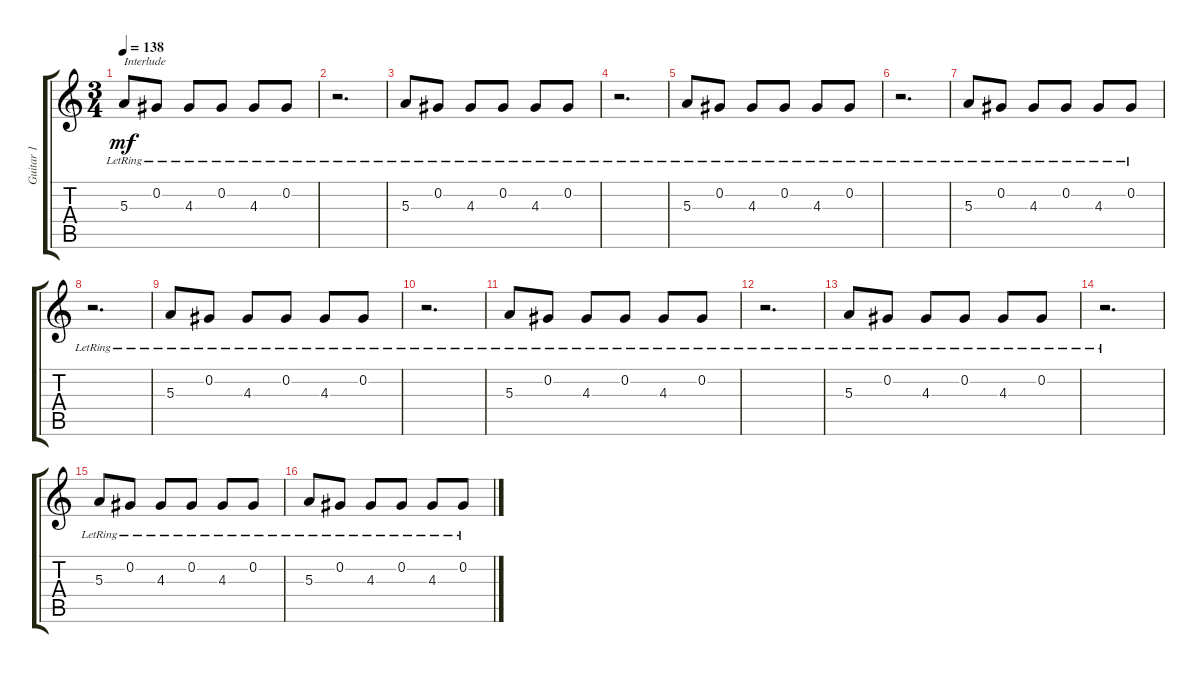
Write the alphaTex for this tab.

\track ("Guitar 1" "Guitar 1") {instrument electricguitarclean}
\staff {score tabs}
\tuning (Db4 Ab3 E3 B2 Gb2 B1) {hide}
\ts (3 4)
\tempo 138
\clef g2
\ks c
5.3{lr}.8{txt "Interlude" dy mf} 0.2{lr}.8 4.3{lr}.8 0.2{lr}.8 4.3{lr}.8 0.2{lr}.8 |
r.2{d} |
5.3{lr}.8 0.2{lr}.8 4.3{lr}.8 0.2{lr}.8 4.3{lr}.8 0.2{lr}.8 |
r.2{d} |
5.3{lr}.8 0.2{lr}.8 4.3{lr}.8 0.2{lr}.8 4.3{lr}.8 0.2{lr}.8 |
r.2{d} |
5.3{lr}.8 0.2{lr}.8 4.3{lr}.8 0.2{lr}.8 4.3{lr}.8 0.2{lr}.8 |
r.2{d} |
5.3{lr}.8 0.2{lr}.8 4.3{lr}.8 0.2{lr}.8 4.3{lr}.8 0.2{lr}.8 |
r.2{d} |
5.3{lr}.8 0.2{lr}.8 4.3{lr}.8 0.2{lr}.8 4.3{lr}.8 0.2{lr}.8 |
r.2{d} |
5.3{lr}.8 0.2{lr}.8 4.3{lr}.8 0.2{lr}.8 4.3{lr}.8 0.2{lr}.8 |
r.2{d} |
5.3{lr}.8 0.2{lr}.8 4.3{lr}.8 0.2{lr}.8 4.3{lr}.8 0.2{lr}.8 |
5.3{lr}.8 0.2{lr}.8 4.3{lr}.8 0.2{lr}.8 4.3{lr}.8 0.2{lr}.8
